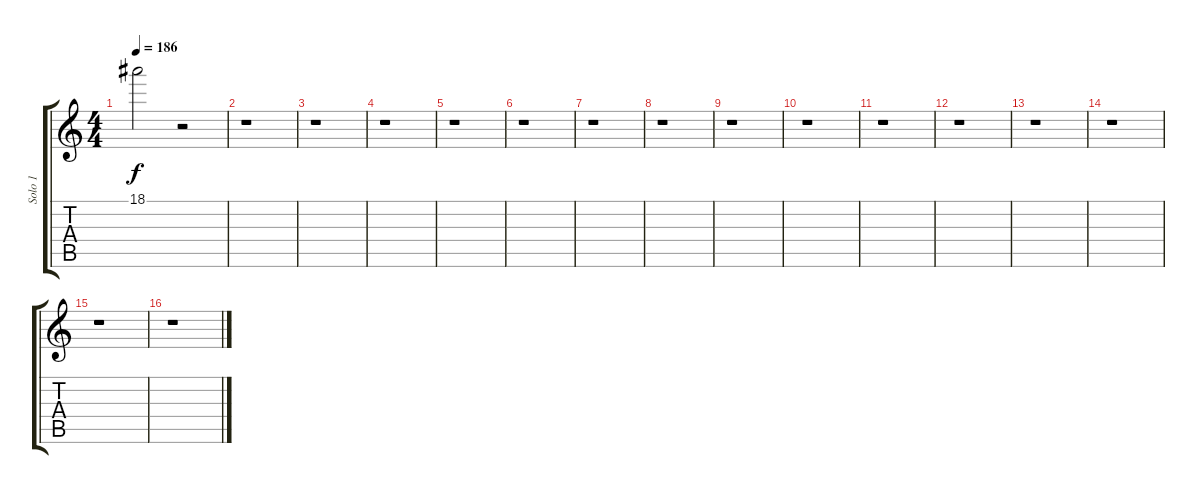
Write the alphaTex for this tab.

\track ("Solo 1" "Solo 1") {instrument distortionguitar}
\staff {score tabs}
\tuning (E4 B3 G3 D3 A2 E2) {hide}
\ts (4 4)
\tempo 186
\clef g2
\ks c
18.1{t}.2{dy f volume 0} r.2 |
r.1 |
r.1 |
r.1 |
r.1 |
r.1 |
r.1 |
r.1 |
r.1 |
r.1 |
r.1 |
r.1 |
r.1 |
r.1 |
r.1 |
r.1
